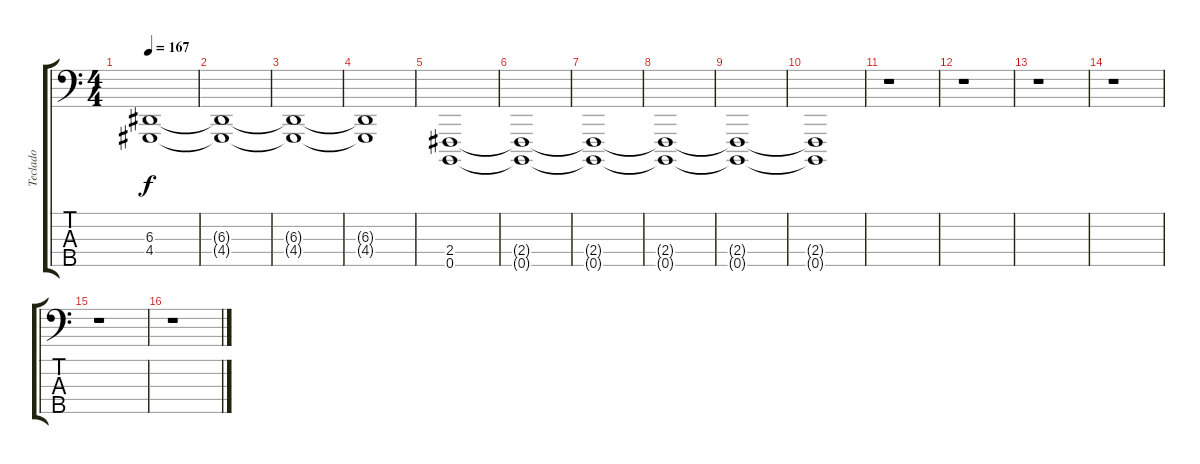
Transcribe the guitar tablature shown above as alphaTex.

\track ("Teclado" "Teclado") {instrument pad2warm}
\staff {score tabs}
\tuning (G2 D2 A1 E1 B0) {hide}
\ts (4 4)
\tempo 167
\clef f4
\ks c
(6.3 4.4).1{dy f} |
(6.3{t} 4.4{t}).1 |
(6.3{t} 4.4{t}).1 |
(6.3{t} 4.4{t}).1 |
(2.4 0.5).1 |
(2.4{t} 0.5{t}).1 |
(2.4{t} 0.5{t}).1{volume 0} |
(2.4{t} 0.5{t}).1 |
(2.4{t} 0.5{t}).1 |
(2.4{t} 0.5{t}).1 |
r.1 |
r.1 |
r.1 |
r.1 |
r.1 |
r.1
